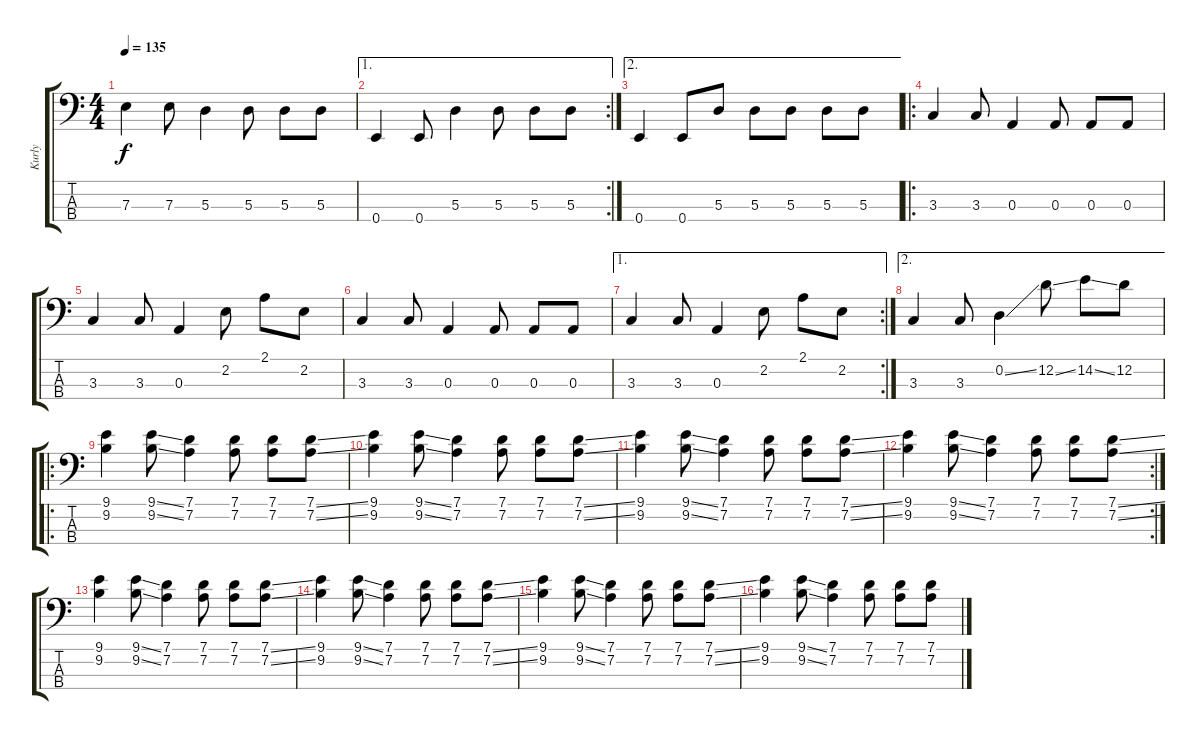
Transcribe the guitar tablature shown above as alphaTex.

\track ("Kurly" "Kurly") {instrument electricbassfinger}
\staff {score tabs}
\tuning (G2 D2 A1 E1) {hide}
\ts (4 4)
\tempo 135
\clef f4
\ks c
7.3.4{dy f} 7.3.8 5.3.4 5.3.8 5.3.8 5.3.8 |
\ae 1
\rc 2
0.4.4 0.4.8 5.3.4 5.3.8 5.3.8 5.3.8 |
\ae 2
0.4.4 0.4.8 5.3.8 5.3.8 5.3.8 5.3.8 5.3.8 |
\ro
3.3.4 3.3.8 0.3.4 0.3.8 0.3.8 0.3.8 |
3.3.4 3.3.8 0.3.4 2.2.8 2.1.8 2.2.8 |
3.3.4 3.3.8 0.3.4 0.3.8 0.3.8 0.3.8 |
\ae 1
\rc 2
3.3.4 3.3.8 0.3.4 2.2.8 2.1.8 2.2.8 |
\ae 2
3.3.4 3.3.8 0.2{ss}.4 12.2{ss}.8 14.2{ss}.8 12.2.8 |
\ro
(9.1 9.2).4 (9.1{ss} 9.2{ss}).8 (7.1 7.2).4 (7.1 7.2).8 (7.1 7.2).8 (7.1{ss} 7.2{ss}).8 |
(9.1 9.2).4 (9.1{ss} 9.2{ss}).8 (7.1 7.2).4 (7.1 7.2).8 (7.1 7.2).8 (7.1{ss} 7.2{ss}).8 |
(9.1 9.2).4 (9.1{ss} 9.2{ss}).8 (7.1 7.2).4 (7.1 7.2).8 (7.1 7.2).8 (7.1{ss} 7.2{ss}).8 |
\rc 2
(9.1 9.2).4 (9.1{ss} 9.2{ss}).8 (7.1 7.2).4 (7.1 7.2).8 (7.1 7.2).8 (7.1{ss} 7.2{ss}).8 |
(9.1 9.2).4 (9.1{ss} 9.2{ss}).8 (7.1 7.2).4 (7.1 7.2).8 (7.1 7.2).8 (7.1{ss} 7.2{ss}).8 |
(9.1 9.2).4 (9.1{ss} 9.2{ss}).8 (7.1 7.2).4 (7.1 7.2).8 (7.1 7.2).8 (7.1{ss} 7.2{ss}).8 |
(9.1 9.2).4 (9.1{ss} 9.2{ss}).8 (7.1 7.2).4 (7.1 7.2).8 (7.1 7.2).8 (7.1{ss} 7.2{ss}).8 |
(9.1 9.2).4 (9.1{ss} 9.2{ss}).8 (7.1 7.2).4 (7.1 7.2).8 (7.1 7.2).8 (7.1{ss} 7.2{ss}).8
